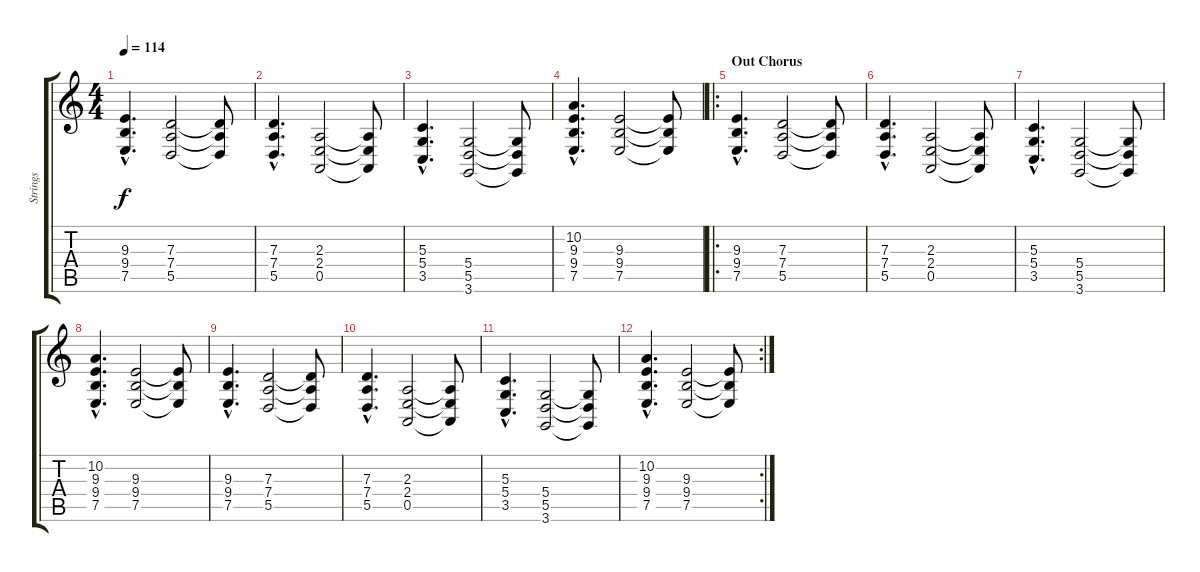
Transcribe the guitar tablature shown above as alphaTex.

\track ("Strings" "Strings") {instrument synthstrings2}
\staff {score tabs}
\tuning (E4 B3 G3 D3 A2 E2) {hide}
\ts (4 4)
\tempo 114
\clef g2
\ks c
(9.3{hac} 9.4{hac} 7.5{hac}).4{d dy f} (7.3 7.4 5.5).2 (7.3{t} 7.4{t} 5.5{t}).8 |
(7.3{hac} 7.4{hac} 5.5{hac}).4{d} (2.3 2.4 0.5).2 (2.3{t} 2.4{t} 0.5{t}).8 |
(5.3{hac} 5.4{hac} 3.5{hac}).4{d} (5.4 5.5 3.6).2 (5.4{t} 5.5{t} 3.6{t}).8 |
(10.2{hac} 9.3{hac} 9.4{hac} 7.5{hac}).4{d} (9.3 9.4 7.5).2 (9.3{t} 9.4{t} 7.5{t}).8 |
\ro
\section ("" "Out Chorus")
(9.3{hac} 9.4{hac} 7.5{hac}).4{d} (7.3 7.4 5.5).2 (7.3{t} 7.4{t} 5.5{t}).8 |
(7.3{hac} 7.4{hac} 5.5{hac}).4{d} (2.3 2.4 0.5).2 (2.3{t} 2.4{t} 0.5{t}).8 |
(5.3{hac} 5.4{hac} 3.5{hac}).4{d} (5.4 5.5 3.6).2 (5.4{t} 5.5{t} 3.6{t}).8 |
(10.2{hac} 9.3{hac} 9.4{hac} 7.5{hac}).4{d} (9.3 9.4 7.5).2 (9.3{t} 9.4{t} 7.5{t}).8 |
(9.3{hac} 9.4{hac} 7.5{hac}).4{d} (7.3 7.4 5.5).2 (7.3{t} 7.4{t} 5.5{t}).8 |
(7.3{hac} 7.4{hac} 5.5{hac}).4{d} (2.3 2.4 0.5).2 (2.3{t} 2.4{t} 0.5{t}).8 |
(5.3{hac} 5.4{hac} 3.5{hac}).4{d} (5.4 5.5 3.6).2 (5.4{t} 5.5{t} 3.6{t}).8 |
\rc 2
(10.2{hac} 9.3{hac} 9.4{hac} 7.5{hac}).4{d} (9.3 9.4 7.5).2 (9.3{t} 9.4{t} 7.5{t}).8
